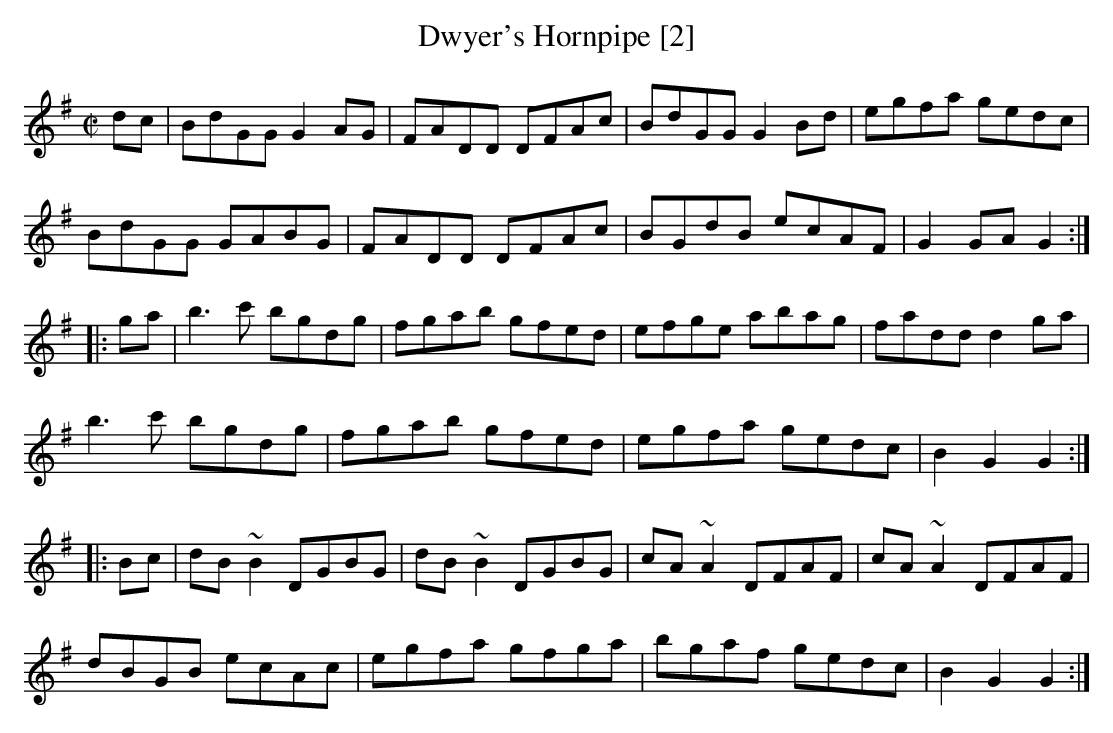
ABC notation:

X:1
T:Dwyer's Hornpipe [2]
M:C|
L:1/8
K:G
dc|BdGG G2 AG|FADD DFAc|BdGG G2 Bd|egfa gedc|
BdGG GABG|FADD DFAc|BGdB ecAF|G2 GA G2:|
|:ga|b3c' bgdg|fgab gfed|efge abag|fadd d2 ga|
b3c' bgdg|fgab gfed|egfa gedc|B2G2G2:|
|:Bc|dB ~B2 DGBG|dB ~B2 DGBG|cA ~A2 DFAF|cA ~A2 DFAF|
dBGB ecAc|egfa gfga|bgaf gedc|B2G2G2:|]
